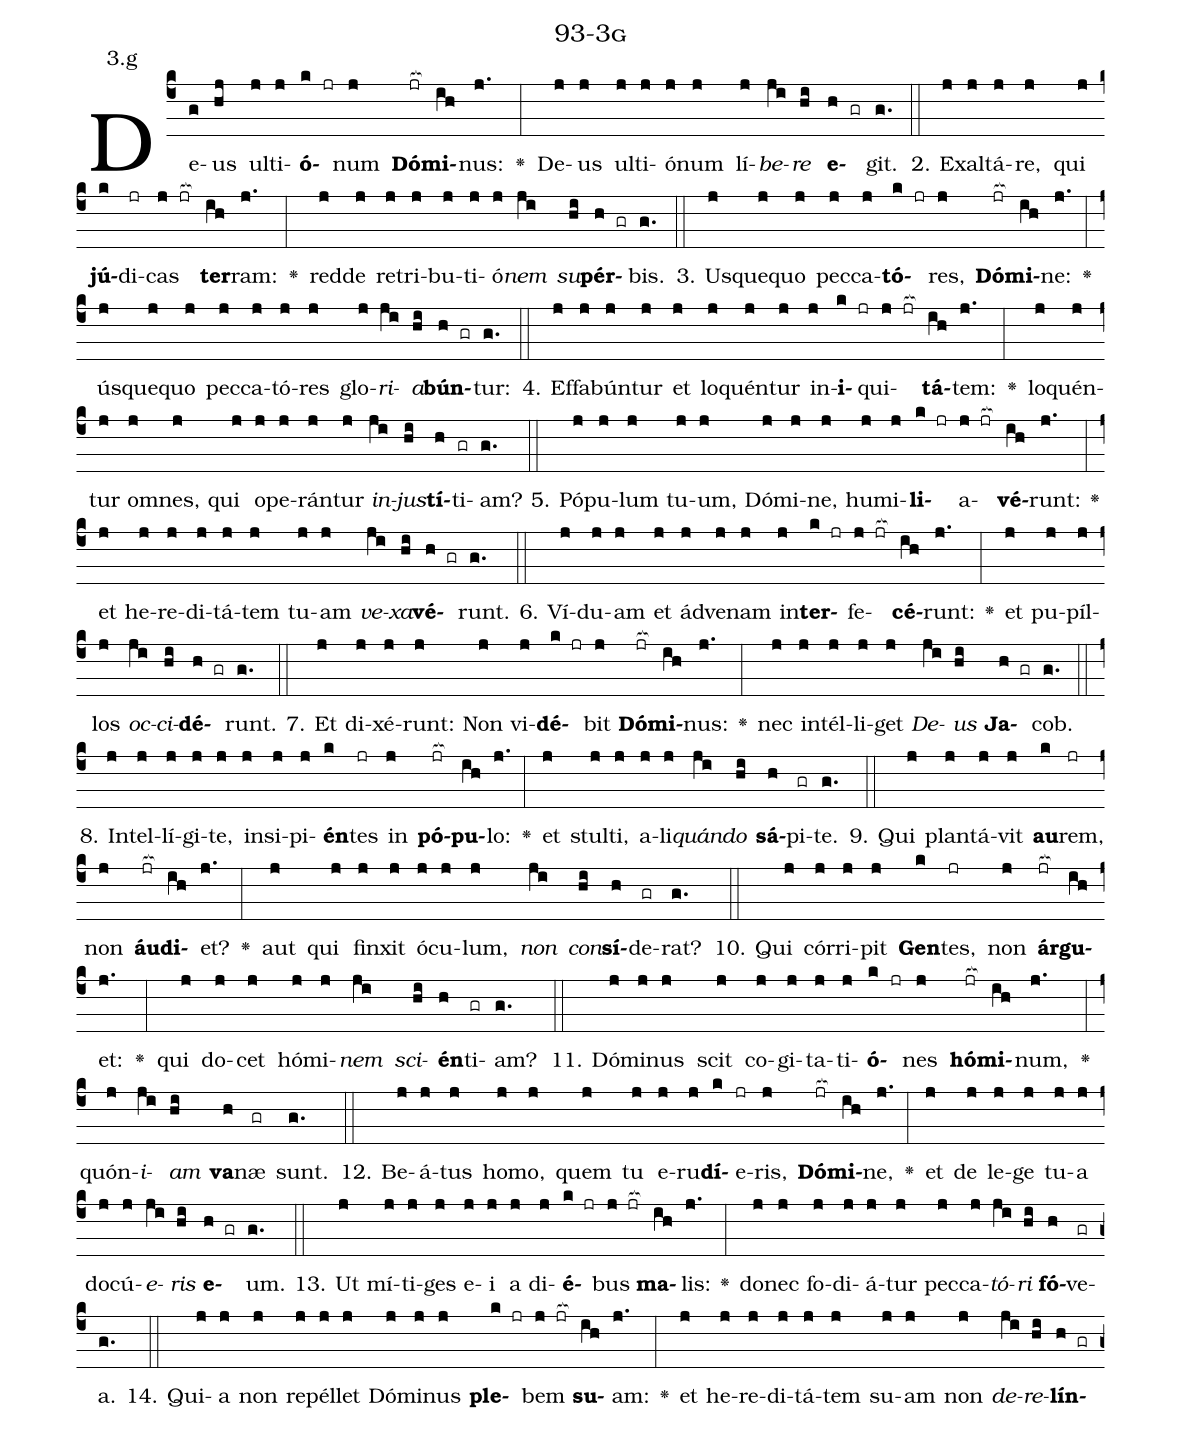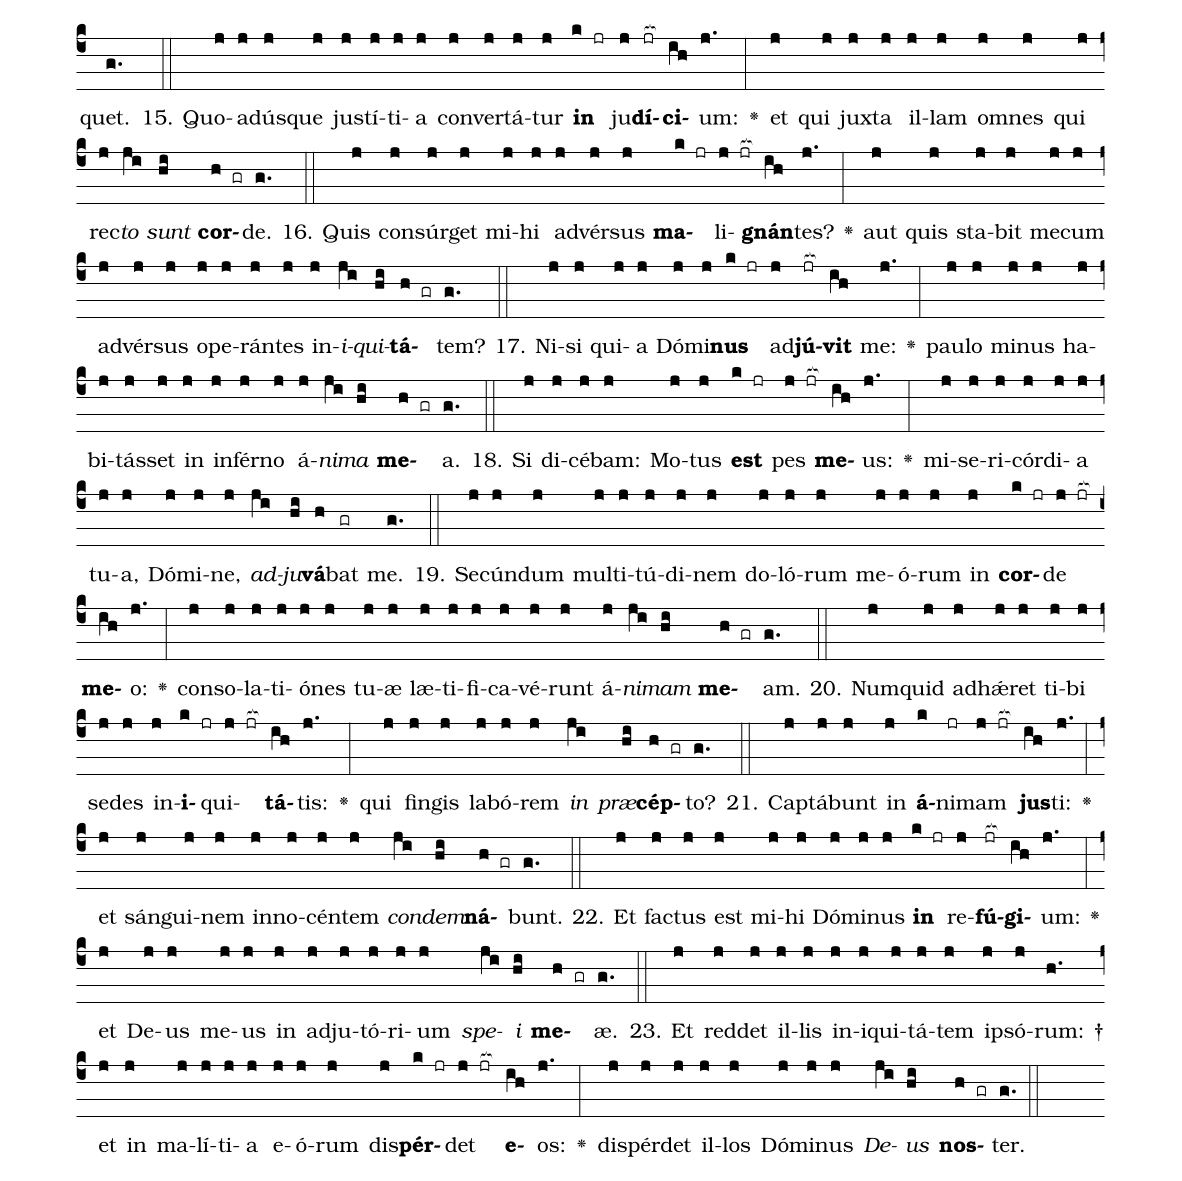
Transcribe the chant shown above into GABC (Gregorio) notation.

name: 93-3g;
annotation: 3.g;
%%
(c4)De(g)us(hj) ul(j)ti(j)<b>ó</b>(k jr)num(j) <b>Dó</b>(jr[ocb:1{])<b>mi</b>(ih[ocb:0}])nus:(j.) <v>\greheightstar</v>(:) De(j)us(j) ul(j)ti(j)ó(j)num(j) lí(j)<i>be</i>(ji)<i>re</i>(hi) <b>e</b>(h gr)git.(g.) (::)
2. Ex(j)al(j)tá(j)re,(j) qui(j) <b>jú</b>(k)di(jr)cas(j jr[ocb:1{]) <b>ter</b>(ih[ocb:0}])ram:(j.) <v>\greheightstar</v>(:) red(j)de(j) re(j)tri(j)bu(j)ti(j)ó(j)<i>nem</i>(ji) <i>su</i>(hi)<b>pér</b>(h gr)bis.(g.) (::)
3. Us(j)que(j)quo(j) pec(j)ca(j)<b>tó</b>(k jr)res,(j) <b>Dó</b>(jr[ocb:1{])<b>mi</b>(ih[ocb:0}])ne:(j.) <v>\greheightstar</v>(:) ús(j)que(j)quo(j) pec(j)ca(j)tó(j)res(j) glo(j)<i>ri</i>(ji)<i>a</i>(hi)<b>bún</b>(h gr)tur:(g.) (::)
4. Ef(j)fa(j)bún(j)tur(j) et(j) lo(j)quén(j)tur(j) in(j)<b>i</b>(k jr)qui(j jr[ocb:1{])<b>tá</b>(ih[ocb:0}])tem:(j.) <v>\greheightstar</v>(:) lo(j)quén(j)tur(j) om(j)nes,(j) qui(j) o(j)pe(j)rán(j)tur(j) <i>in</i>(ji)<i>jus</i>(hi)<b>tí</b>(h)ti(gr)am?(g.) (::)
5. Pó(j)pu(j)lum(j) tu(j)um,(j) Dó(j)mi(j)ne,(j) hu(j)mi(j)<b>li</b>(k jr)a(j jr[ocb:1{])<b>vé</b>(ih[ocb:0}])runt:(j.) <v>\greheightstar</v>(:) et(j) he(j)re(j)di(j)tá(j)tem(j) tu(j)am(j) <i>ve</i>(ji)<i>xa</i>(hi)<b>vé</b>(h gr)runt.(g.) (::)
6. Ví(j)du(j)am(j) et(j) ád(j)ve(j)nam(j) in(j)<b>ter</b>(k jr)fe(j jr[ocb:1{])<b>cé</b>(ih[ocb:0}])runt:(j.) <v>\greheightstar</v>(:) et(j) pu(j)píl(j)los(j) <i>oc</i>(ji)<i>ci</i>(hi)<b>dé</b>(h gr)runt.(g.) (::)
7. Et(j) di(j)xé(j)runt:(j) Non(j) vi(j)<b>dé</b>(k jr)bit(j) <b>Dó</b>(jr[ocb:1{])<b>mi</b>(ih[ocb:0}])nus:(j.) <v>\greheightstar</v>(:) nec(j) in(j)tél(j)li(j)get(j) <i>De</i>(ji)<i>us</i>(hi) <b>Ja</b>(h gr)cob.(g.) (::)
8. In(j)tel(j)lí(j)gi(j)te,(j) in(j)si(j)pi(j)<b>én</b>(k)tes(jr) in(j) <b>pó</b>(jr[ocb:1{])<b>pu</b>(ih[ocb:0}])lo:(j.) <v>\greheightstar</v>(:) et(j) stul(j)ti,(j) a(j)li(j)<i>quán</i>(ji)<i>do</i>(hi) <b>sá</b>(h)pi(gr)te.(g.) (::)
9. Qui(j) plan(j)tá(j)vit(j) <b>au</b>(k)rem,(jr) non(j) <b>áu</b>(jr[ocb:1{])<b>di</b>(ih[ocb:0}])et?(j.) <v>\greheightstar</v>(:) aut(j) qui(j) fin(j)xit(j) ó(j)cu(j)lum,(j) <i>non</i>(ji) <i>con</i>(hi)<b>sí</b>(h)de(gr)rat?(g.) (::)
10. Qui(j) cór(j)ri(j)pit(j) <b>Gen</b>(k)tes,(jr) non(j) <b>ár</b>(jr[ocb:1{])<b>gu</b>(ih[ocb:0}])et:(j.) <v>\greheightstar</v>(:) qui(j) do(j)cet(j) hó(j)mi(j)<i>nem</i>(ji) <i>sci</i>(hi)<b>én</b>(h)ti(gr)am?(g.) (::)
11. Dó(j)mi(j)nus(j) scit(j) co(j)gi(j)ta(j)ti(j)<b>ó</b>(k jr)nes(j) <b>hó</b>(jr[ocb:1{])<b>mi</b>(ih[ocb:0}])num,(j.) <v>\greheightstar</v>(:) quón(j)<i>i</i>(ji)<i>am</i>(hi) <b>va</b>(h)næ(gr) sunt.(g.) (::)
12. Be(j)á(j)tus(j) ho(j)mo,(j) quem(j) tu(j) e(j)ru(j)<b>dí</b>(k)e(jr)ris,(j) <b>Dó</b>(jr[ocb:1{])<b>mi</b>(ih[ocb:0}])ne,(j.) <v>\greheightstar</v>(:) et(j) de(j) le(j)ge(j) tu(j)a(j) do(j)cú(j)<i>e</i>(ji)<i>ris</i>(hi) <b>e</b>(h gr)um.(g.) (::)
13. Ut(j) mí(j)ti(j)ges(j) e(j)i(j) a(j) di(j)<b>é</b>(k jr)bus(j jr[ocb:1{]) <b>ma</b>(ih[ocb:0}])lis:(j.) <v>\greheightstar</v>(:) do(j)nec(j) fo(j)di(j)á(j)tur(j) pec(j)ca(j)<i>tó</i>(ji)<i>ri</i>(hi) <b>fó</b>(h)ve(gr)a.(g.) (::)
14. Qui(j)a(j) non(j) re(j)pél(j)let(j) Dó(j)mi(j)nus(j) <b>ple</b>(k jr)bem(j jr[ocb:1{]) <b>su</b>(ih[ocb:0}])am:(j.) <v>\greheightstar</v>(:) et(j) he(j)re(j)di(j)tá(j)tem(j) su(j)am(j) non(j) <i>de</i>(ji)<i>re</i>(hi)<b>lín</b>(h gr)quet.(g.) (::)
15. Quo(j)ad(j)ús(j)que(j) jus(j)tí(j)ti(j)a(j) con(j)ver(j)tá(j)tur(j) <b>in</b>(k jr) ju(j)<b>dí</b>(jr[ocb:1{])<b>ci</b>(ih[ocb:0}])um:(j.) <v>\greheightstar</v>(:) et(j) qui(j) jux(j)ta(j) il(j)lam(j) om(j)nes(j) qui(j) rec(j)<i>to</i>(ji) <i>sunt</i>(hi) <b>cor</b>(h gr)de.(g.) (::)
16. Quis(j) con(j)súr(j)get(j) mi(j)hi(j) ad(j)vér(j)sus(j) <b>ma</b>(k jr)li(j jr[ocb:1{])<b>gnán</b>(ih[ocb:0}])tes?(j.) <v>\greheightstar</v>(:) aut(j) quis(j) sta(j)bit(j) me(j)cum(j) ad(j)vér(j)sus(j) o(j)pe(j)rán(j)tes(j) in(j)<i>i</i>(ji)<i>qui</i>(hi)<b>tá</b>(h gr)tem?(g.) (::)
17. Ni(j)si(j) qui(j)a(j) Dó(j)mi(j)<b>nus</b>(k jr) ad(j)<b>jú</b>(jr[ocb:1{])<b>vit</b>(ih[ocb:0}]) me:(j.) <v>\greheightstar</v>(:) pau(j)lo(j) mi(j)nus(j) ha(j)bi(j)tás(j)set(j) in(j) in(j)fér(j)no(j) á(j)<i>ni</i>(ji)<i>ma</i>(hi) <b>me</b>(h gr)a.(g.) (::)
18. Si(j) di(j)cé(j)bam:(j) Mo(j)tus(j) <b>est</b>(k jr) pes(j jr[ocb:1{]) <b>me</b>(ih[ocb:0}])us:(j.) <v>\greheightstar</v>(:) mi(j)se(j)ri(j)cór(j)di(j)a(j) tu(j)a,(j) Dó(j)mi(j)ne,(j) <i>ad</i>(ji)<i>ju</i>(hi)<b>vá</b>(h)bat(gr) me.(g.) (::)
19. Se(j)cún(j)dum(j) mul(j)ti(j)tú(j)di(j)nem(j) do(j)ló(j)rum(j) me(j)ó(j)rum(j) in(j) <b>cor</b>(k jr)de(j jr[ocb:1{]) <b>me</b>(ih[ocb:0}])o:(j.) <v>\greheightstar</v>(:) con(j)so(j)la(j)ti(j)ó(j)nes(j) tu(j)æ(j) læ(j)ti(j)fi(j)ca(j)vé(j)runt(j) á(j)<i>ni</i>(ji)<i>mam</i>(hi) <b>me</b>(h gr)am.(g.) (::)
20. Num(j)quid(j) ad(j)hǽ(j)ret(j) ti(j)bi(j) se(j)des(j) in(j)<b>i</b>(k jr)qui(j jr[ocb:1{])<b>tá</b>(ih[ocb:0}])tis:(j.) <v>\greheightstar</v>(:) qui(j) fin(j)gis(j) la(j)bó(j)rem(j) <i>in</i>(ji) <i>præ</i>(hi)<b>cép</b>(h gr)to?(g.) (::)
21. Cap(j)tá(j)bunt(j) in(j) <b>á</b>(k)ni(jr)mam(j jr[ocb:1{]) <b>jus</b>(ih[ocb:0}])ti:(j.) <v>\greheightstar</v>(:) et(j) sán(j)gui(j)nem(j) in(j)no(j)cén(j)tem(j) <i>con</i>(ji)<i>dem</i>(hi)<b>ná</b>(h gr)bunt.(g.) (::)
22. Et(j) fac(j)tus(j) est(j) mi(j)hi(j) Dó(j)mi(j)nus(j) <b>in</b>(k jr) re(j)<b>fú</b>(jr[ocb:1{])<b>gi</b>(ih[ocb:0}])um:(j.) <v>\greheightstar</v>(:) et(j) De(j)us(j) me(j)us(j) in(j) ad(j)ju(j)tó(j)ri(j)um(j) <i>spe</i>(ji)<i>i</i>(hi) <b>me</b>(h gr)æ.(g.) (::)
23. Et(j) red(j)det(j) il(j)lis(j) in(j)i(j)qui(j)tá(j)tem(j) ip(j)só(j)rum: †(h.) et(j) in(j) ma(j)lí(j)ti(j)a(j) e(j)ó(j)rum(j) dis(j)<b>pér</b>(k jr)det(j jr[ocb:1{]) <b>e</b>(ih[ocb:0}])os:(j.) <v>\greheightstar</v>(:) dis(j)pér(j)det(j) il(j)los(j) Dó(j)mi(j)nus(j) <i>De</i>(ji)<i>us</i>(hi) <b>nos</b>(h gr)ter.(g.) (::)
